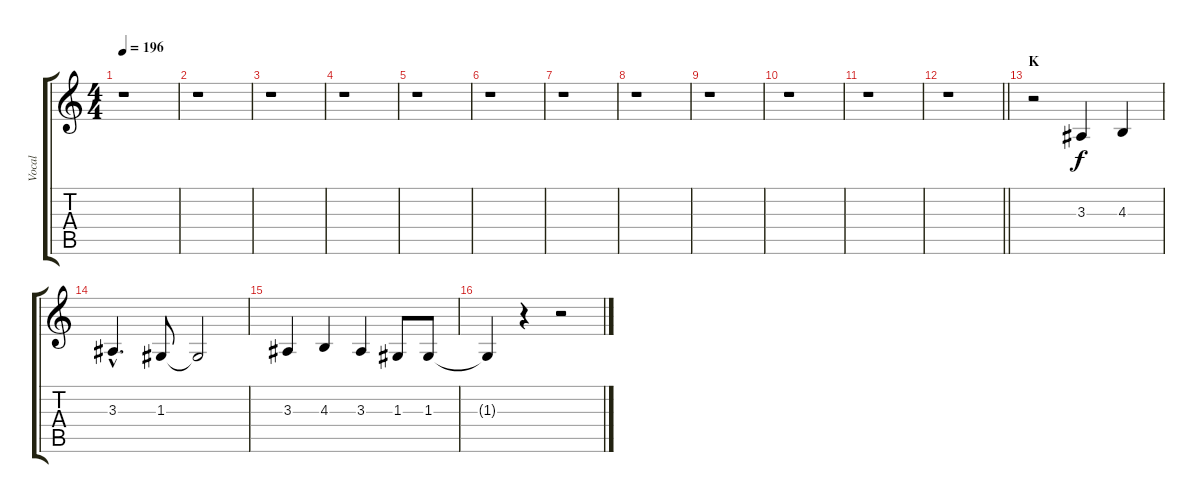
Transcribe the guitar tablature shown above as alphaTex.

\track ("Vocal" "Vocal") {instrument baritonesax}
\staff {score tabs}
\tuning (E4 B3 G3 D3 A2 E2) {hide}
\ts (4 4)
\tempo 196
\clef g2
\ks c
r.1{dy f} |
r.1 |
r.1 |
r.1 |
r.1 |
r.1 |
r.1 |
r.1 |
r.1 |
r.1 |
r.1 |
\barLineRight lightlight
r.1 |
\section ("" "K")
r.2 3.3.4 4.3.4 |
3.3{hac}.4{d} 1.3.8 1.3{t}.2 |
3.3.4 4.3.4 3.3.4 1.3.8 1.3.8 |
1.3{t}.4 r.4 r.2
